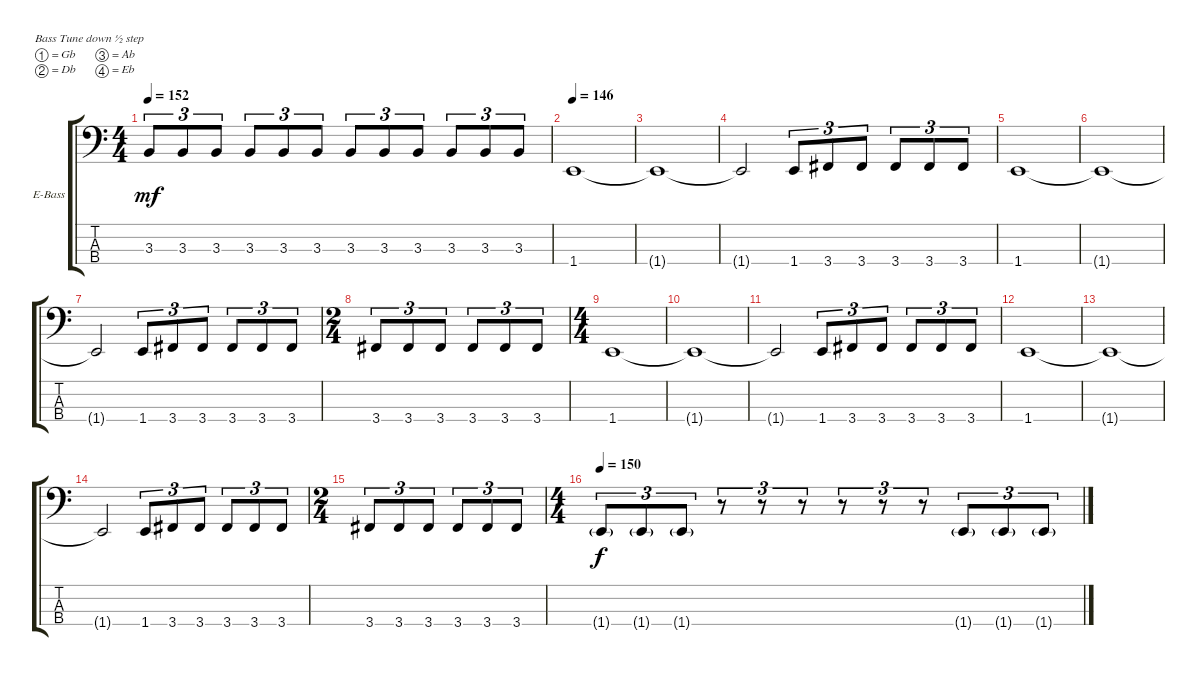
\bracketExtendMode groupsimilarinstruments
\firstSystemTrackNameOrientation horizontal
\otherSystemsTrackNameOrientation horizontal
\track ("Electric Bass" "E-Bass") {solo instrument electricbassfinger}
\staff {score tabs}
\tuning (Gb2 Db2 Ab1 Eb1)
\ts (4 4)
\tempo 152
\clef f4
\ks c
3.3.8{tu (3 2) dy mf} 3.3.8{tu (3 2)} 3.3.8{tu (3 2)} 3.3.8{tu (3 2)} 3.3.8{tu (3 2)} 3.3.8{tu (3 2)} 3.3.8{tu (3 2)} 3.3.8{tu (3 2)} 3.3.8{tu (3 2)} 3.3.8{tu (3 2)} 3.3.8{tu (3 2)} 3.3.8{tu (3 2)} |
\tempo 146
1.4.1 |
1.4{t}.1 |
1.4{t}.2 1.4.8{tu (3 2)} 3.4.8{tu (3 2)} 3.4.8{tu (3 2)} 3.4.8{tu (3 2)} 3.4.8{tu (3 2)} 3.4.8{tu (3 2)} |
1.4.1 |
1.4{t}.1 |
1.4{t}.2 1.4.8{tu (3 2)} 3.4.8{tu (3 2)} 3.4.8{tu (3 2)} 3.4.8{tu (3 2)} 3.4.8{tu (3 2)} 3.4.8{tu (3 2)} |
\ts (2 4)
3.4.8{tu (3 2)} 3.4.8{tu (3 2)} 3.4.8{tu (3 2)} 3.4.8{tu (3 2)} 3.4.8{tu (3 2)} 3.4.8{tu (3 2)} |
\ts (4 4)
1.4.1 |
1.4{t}.1 |
1.4{t}.2 1.4.8{tu (3 2)} 3.4.8{tu (3 2)} 3.4.8{tu (3 2)} 3.4.8{tu (3 2)} 3.4.8{tu (3 2)} 3.4.8{tu (3 2)} |
1.4.1 |
1.4{t}.1 |
1.4{t}.2 1.4.8{tu (3 2)} 3.4.8{tu (3 2)} 3.4.8{tu (3 2)} 3.4.8{tu (3 2)} 3.4.8{tu (3 2)} 3.4.8{tu (3 2)} |
\ts (2 4)
3.4.8{tu (3 2)} 3.4.8{tu (3 2)} 3.4.8{tu (3 2)} 3.4.8{tu (3 2)} 3.4.8{tu (3 2)} 3.4.8{tu (3 2)} |
\ts (4 4)
\tempo 150
1.4{g}.8{tu (3 2) dy f} 1.4{g}.8{tu (3 2)} 1.4{g}.8{tu (3 2)} r.8{tu (3 2)} r.8{tu (3 2)} r.8{tu (3 2)} r.8{tu (3 2)} r.8{tu (3 2)} r.8{tu (3 2)} 1.4{g}.8{tu (3 2)} 1.4{g}.8{tu (3 2)} 1.4{g}.8{tu (3 2)}
